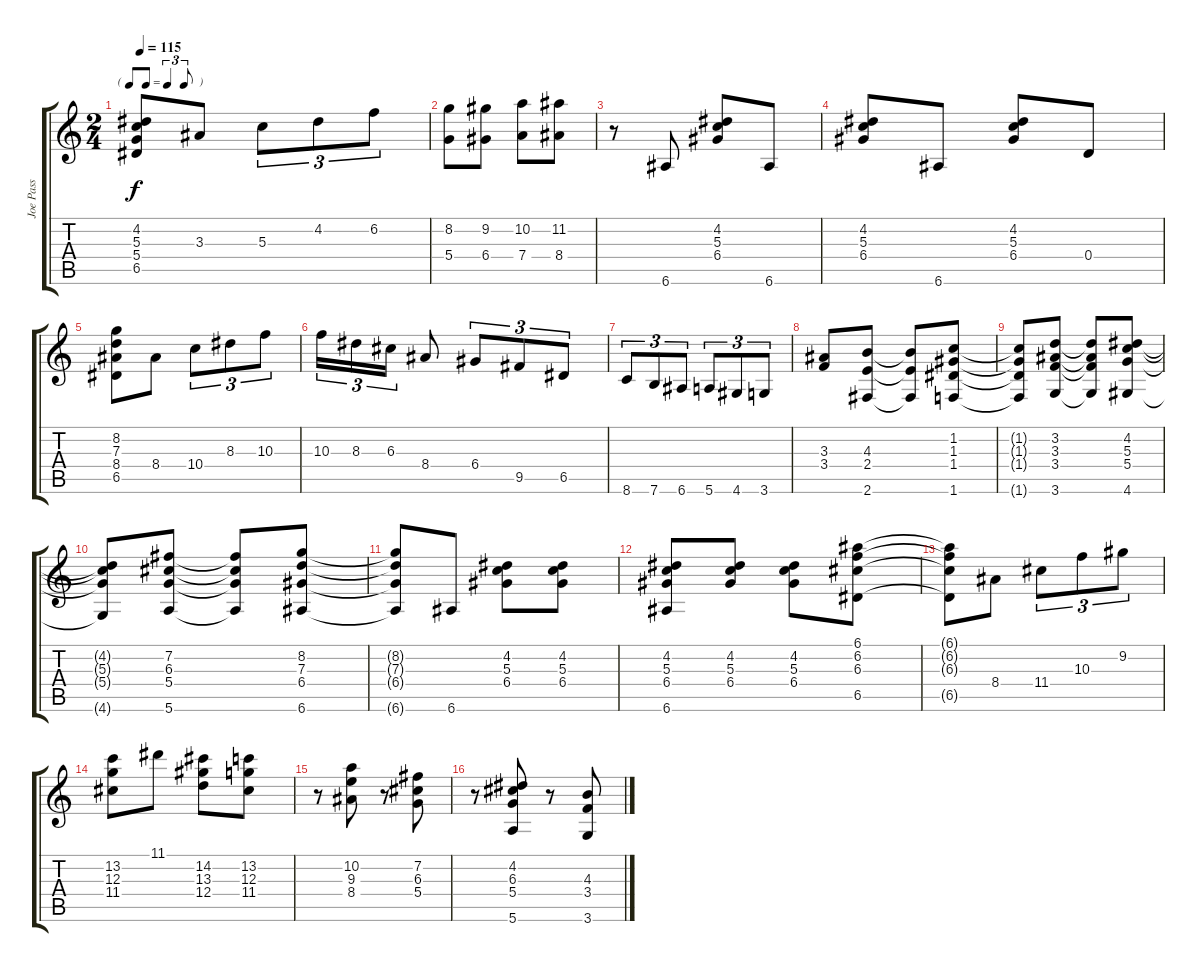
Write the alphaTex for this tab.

\track ("Joe Pass" "Joe Pass") {instrument electricguitarjazz}
\staff {score tabs}
\tuning (E4 B3 G3 D3 A2 E2) {hide}
\ts (2 4)
\tf triplet8th
\tempo 115
\clef g2
\ks c
(4.2{t} 5.3{t} 5.4{t} 6.5{t}).8{dy f} 3.3.8 5.3.8{tu (3 2)} 4.2.8{tu (3 2)} 6.2.8{tu (3 2)} |
(8.2 5.4).8 (9.2 6.4).8 (10.2 7.4).8 (11.2 8.4).8 |
r.8 6.6.8 (4.2 5.3 6.4).8 6.6.8 |
(4.2 5.3 6.4).8 6.6.8 (4.2 5.3 6.4).8 0.4.8 |
(8.2 7.3 8.4 6.5).8 8.4.8 10.4.8{tu (3 2)} 8.3.8{tu (3 2)} 10.3.8{tu (3 2)} |
10.3.16{tu (3 2)} 8.3.16{tu (3 2)} 6.3.16{tu (3 2)} 8.4.8 6.4.8{tu (3 2)} 9.5.8{tu (3 2)} 6.5.8{tu (3 2)} |
8.6.8{tu (3 2)} 7.6.8{tu (3 2)} 6.6.8{tu (3 2)} 5.6.8{tu (3 2)} 4.6.8{tu (3 2)} 3.6.8{tu (3 2)} |
(3.3 3.4).8 (4.3 2.4 2.6).8 (4.3{t} 2.4{t} 2.6{t}).8 (1.2 1.3 1.4 1.6).8 |
(1.2{t} 1.3{t} 1.4{t} 1.6{t}).8 (3.2 3.3 3.4 3.6).8 (3.2{t} 3.3{t} 3.4{t} 3.6{t}).8 (4.2 5.3 5.4 4.6).8 |
(4.2{t} 5.3{t} 5.4{t} 4.6{t}).8 (7.2 6.3 5.4 5.6).8 (7.2{t} 6.3{t} 5.4{t} 5.6{t}).8 (8.2 7.3 6.4 6.6).8 |
(8.2{t} 7.3{t} 6.4{t} 6.6{t}).8 6.6.8 (4.2 5.3 6.4).8 (4.2 5.3 6.4).8 |
(4.2 5.3 6.4 6.6).8 (4.2 5.3 6.4).8 (4.2 5.3 6.4).8 (6.1 6.2 6.3 6.5).8 |
(6.1{t} 6.2{t} 6.3{t} 6.5{t}).8 8.4.8 11.4.8{tu (3 2)} 10.3.8{tu (3 2)} 9.2.8{tu (3 2)} |
(13.2 12.3 11.4).8 11.1.8 (14.2 13.3 12.4).8 (13.2 12.3 11.4).8 |
r.8 (10.2 9.3 8.4).8 r.8 (7.2 6.3 5.4).8 |
r.8 (4.2 6.3 5.4 5.6).8 r.8 (4.3 3.4 3.6).8
